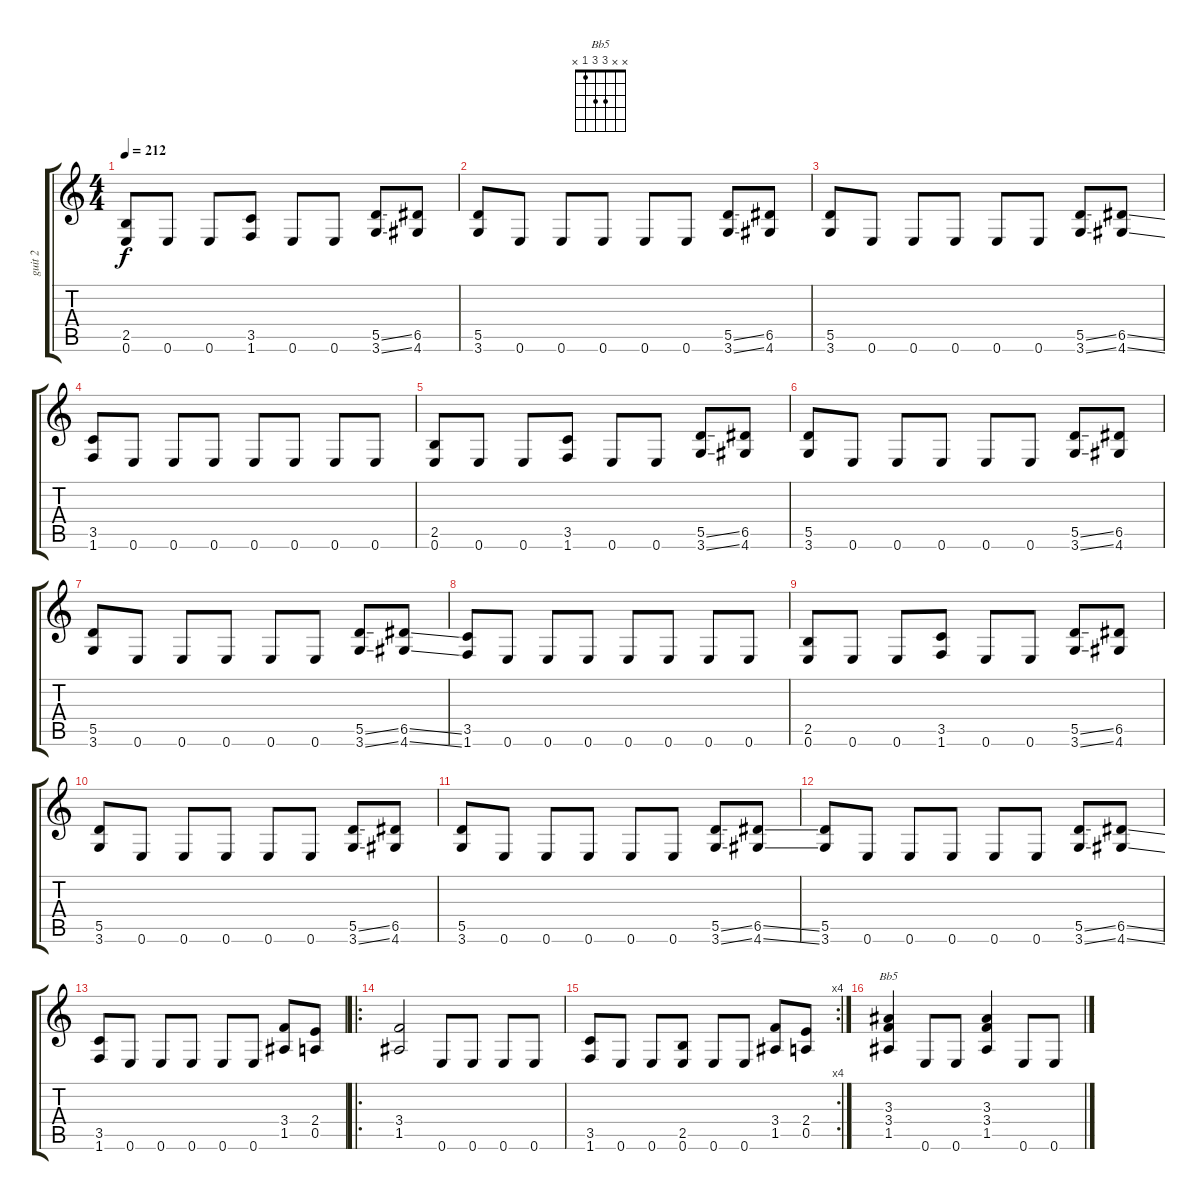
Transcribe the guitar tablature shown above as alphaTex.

\track ("guit 2" "guit 2") {instrument distortionguitar}
\staff {score tabs}
\tuning (E4 B3 G3 D3 A2 E2) {hide}
\chord ("Bb5" x x 3 3 1 x)
\ts (4 4)
\tempo 212
\clef g2
\ks c
(2.5 0.6).8{dy f} 0.6.8 0.6.8 (3.5 1.6).8 0.6.8 0.6.8 (5.5{ss} 3.6{ss}).8 (6.5 4.6).8 |
(5.5 3.6).8 0.6.8 0.6.8 0.6.8 0.6.8 0.6.8 (5.5{ss} 3.6{ss}).8 (6.5 4.6).8 |
(5.5 3.6).8 0.6.8 0.6.8 0.6.8 0.6.8 0.6.8 (5.5{ss} 3.6{ss}).8 (6.5{ss} 4.6{ss}).8 |
(3.5 1.6).8 0.6.8 0.6.8 0.6.8 0.6.8 0.6.8 0.6.8 0.6.8 |
(2.5 0.6).8 0.6.8 0.6.8 (3.5 1.6).8 0.6.8 0.6.8 (5.5{ss} 3.6{ss}).8 (6.5 4.6).8 |
(5.5 3.6).8 0.6.8 0.6.8 0.6.8 0.6.8 0.6.8 (5.5{ss} 3.6{ss}).8 (6.5 4.6).8 |
(5.5 3.6).8 0.6.8 0.6.8 0.6.8 0.6.8 0.6.8 (5.5{ss} 3.6{ss}).8 (6.5{ss} 4.6{ss}).8 |
(3.5 1.6).8 0.6.8 0.6.8 0.6.8 0.6.8 0.6.8 0.6.8 0.6.8 |
(2.5 0.6).8 0.6.8 0.6.8 (3.5 1.6).8 0.6.8 0.6.8 (5.5{ss} 3.6{ss}).8 (6.5 4.6).8 |
(5.5 3.6).8 0.6.8 0.6.8 0.6.8 0.6.8 0.6.8 (5.5{ss} 3.6{ss}).8 (6.5 4.6).8 |
(5.5 3.6).8 0.6.8 0.6.8 0.6.8 0.6.8 0.6.8 (5.5{ss} 3.6{ss}).8 (6.5{ss} 4.6{ss}).8 |
(5.5 3.6).8 0.6.8 0.6.8 0.6.8 0.6.8 0.6.8 (5.5{ss} 3.6{ss}).8 (6.5{ss} 4.6{ss}).8 |
(3.5 1.6).8 0.6.8 0.6.8 0.6.8 0.6.8 0.6.8 (3.4 1.5).8 (2.4 0.5).8 |
\ro
(3.4 1.5).2 0.6.8 0.6.8 0.6.8 0.6.8 |
\rc 4
(3.5 1.6).8 0.6.8 0.6.8 (2.5 0.6).8 0.6.8 0.6.8 (3.4 1.5).8 (2.4 0.5).8 |
(3.3 3.4 1.5).4{ch "Bb5"} 0.6.8 0.6.8 (3.3 3.4 1.5).4 0.6.8 0.6.8
